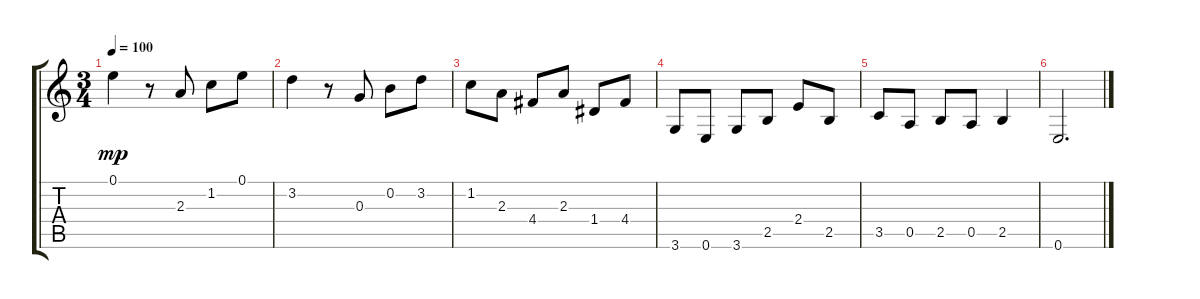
\track "" {instrument electricbassfinger}
\staff {score tabs}
\tuning (E4 B3 G3 D3 A2 E2) {hide}
\ts (3 4)
\tempo 100
\clef g2
\ks c
0.1.4{dy mp} r.8 2.3.8 1.2.8 0.1.8 |
3.2.4 r.8 0.3.8 0.2.8 3.2.8 |
1.2.8 2.3.8 4.4.8 2.3.8 1.4.8 4.4.8 |
3.6.8 0.6.8 3.6.8 2.5.8 2.4.8 2.5.8 |
3.5.8 0.5.8 2.5.8 0.5.8 2.5.4 |
0.6.2{d}
